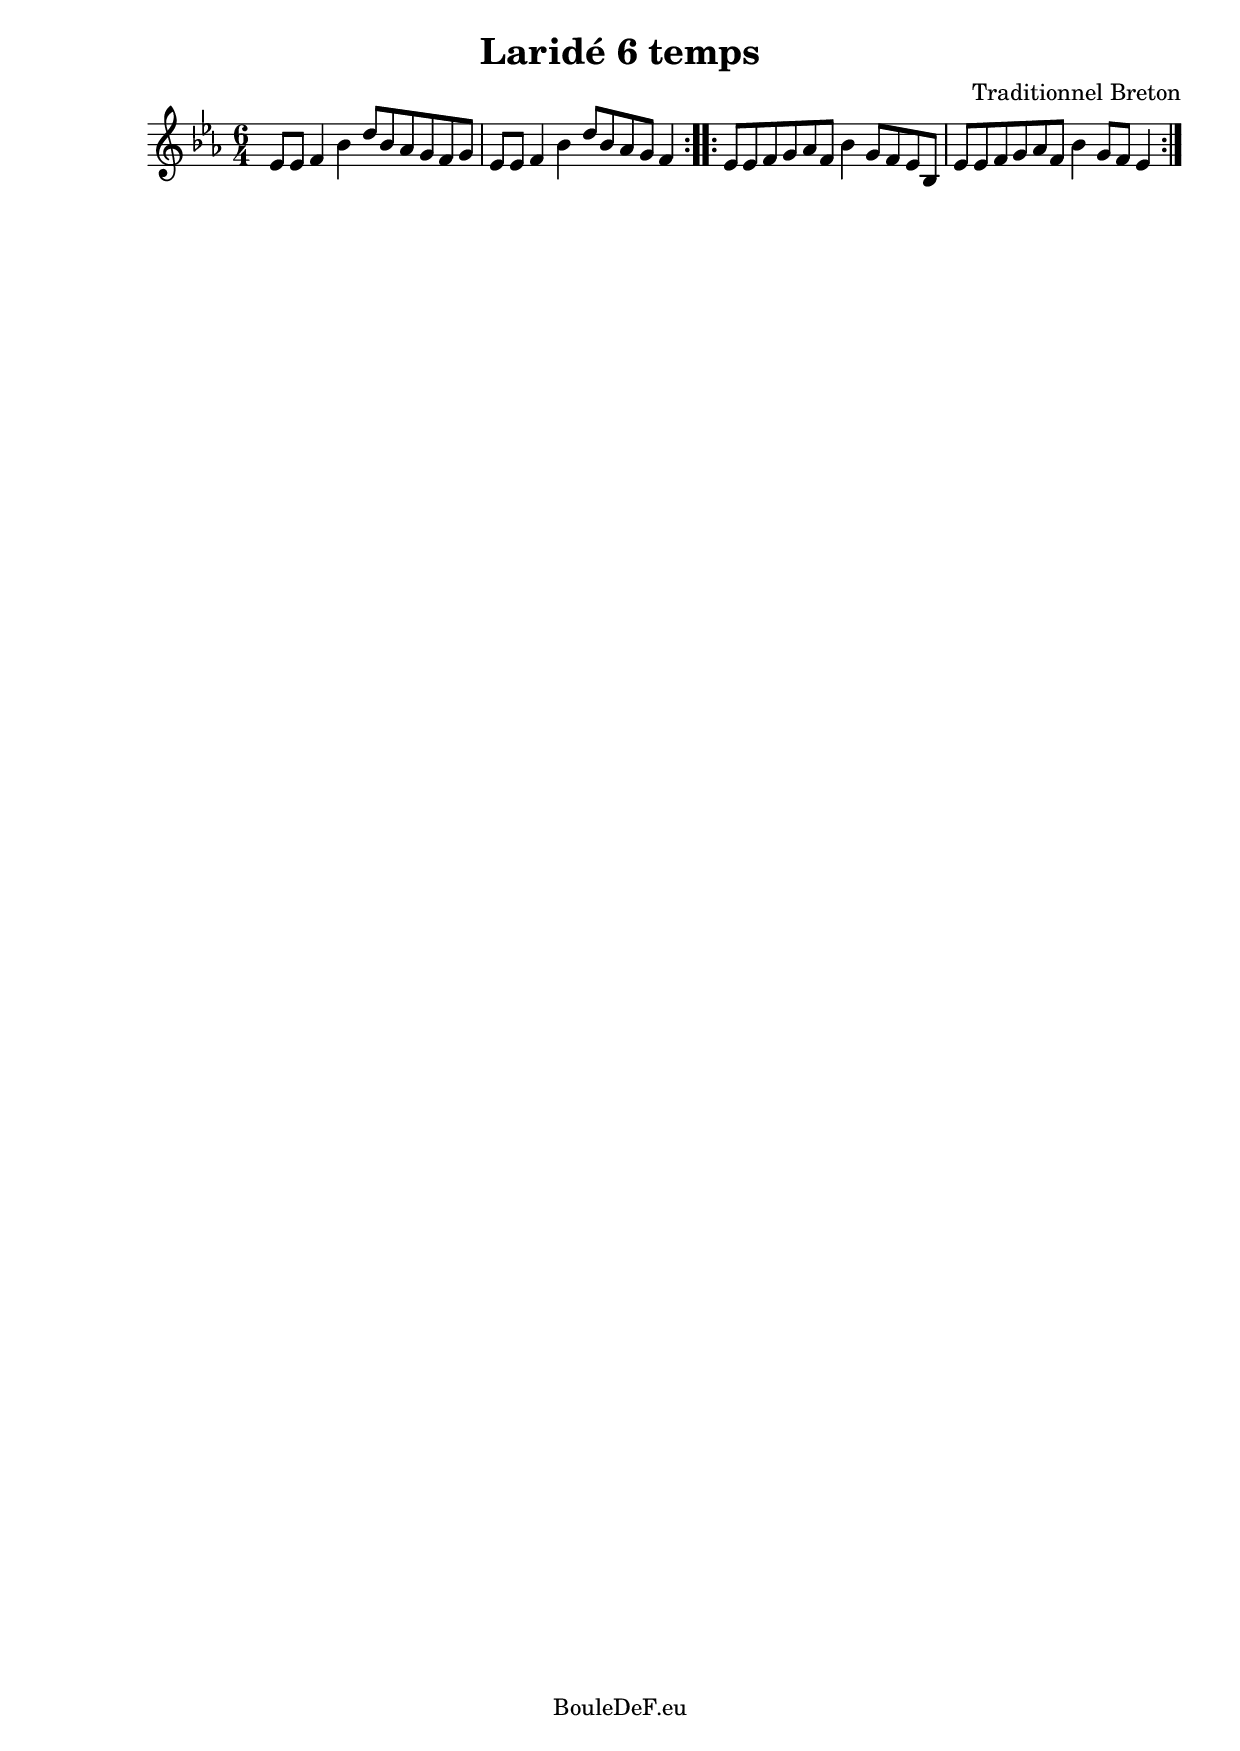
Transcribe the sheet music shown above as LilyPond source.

\version "2.16.2"
\include "italiano.ly"

\header {
	title = "Laridé 6 temps"
	composer = "Traditionnel Breton"
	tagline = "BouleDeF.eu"
}

\score {
	\new Staff \relative sib {
		\clef "treble"
		\key mib \major
		\time 6/4

		\repeat volta 2 {
			| mib8 mib fa4 sib re8 sib lab sol fa sol
			| mib mib fa4 sib re8 sib lab sol fa4
		}
		\repeat volta 2 {
			| mib8 mib fa sol lab fa sib4 sol8 fa mib sib
			| mib mib fa sol lab fa sib4 sol8 fa mib4
		}
	}
	\layout {}
}
